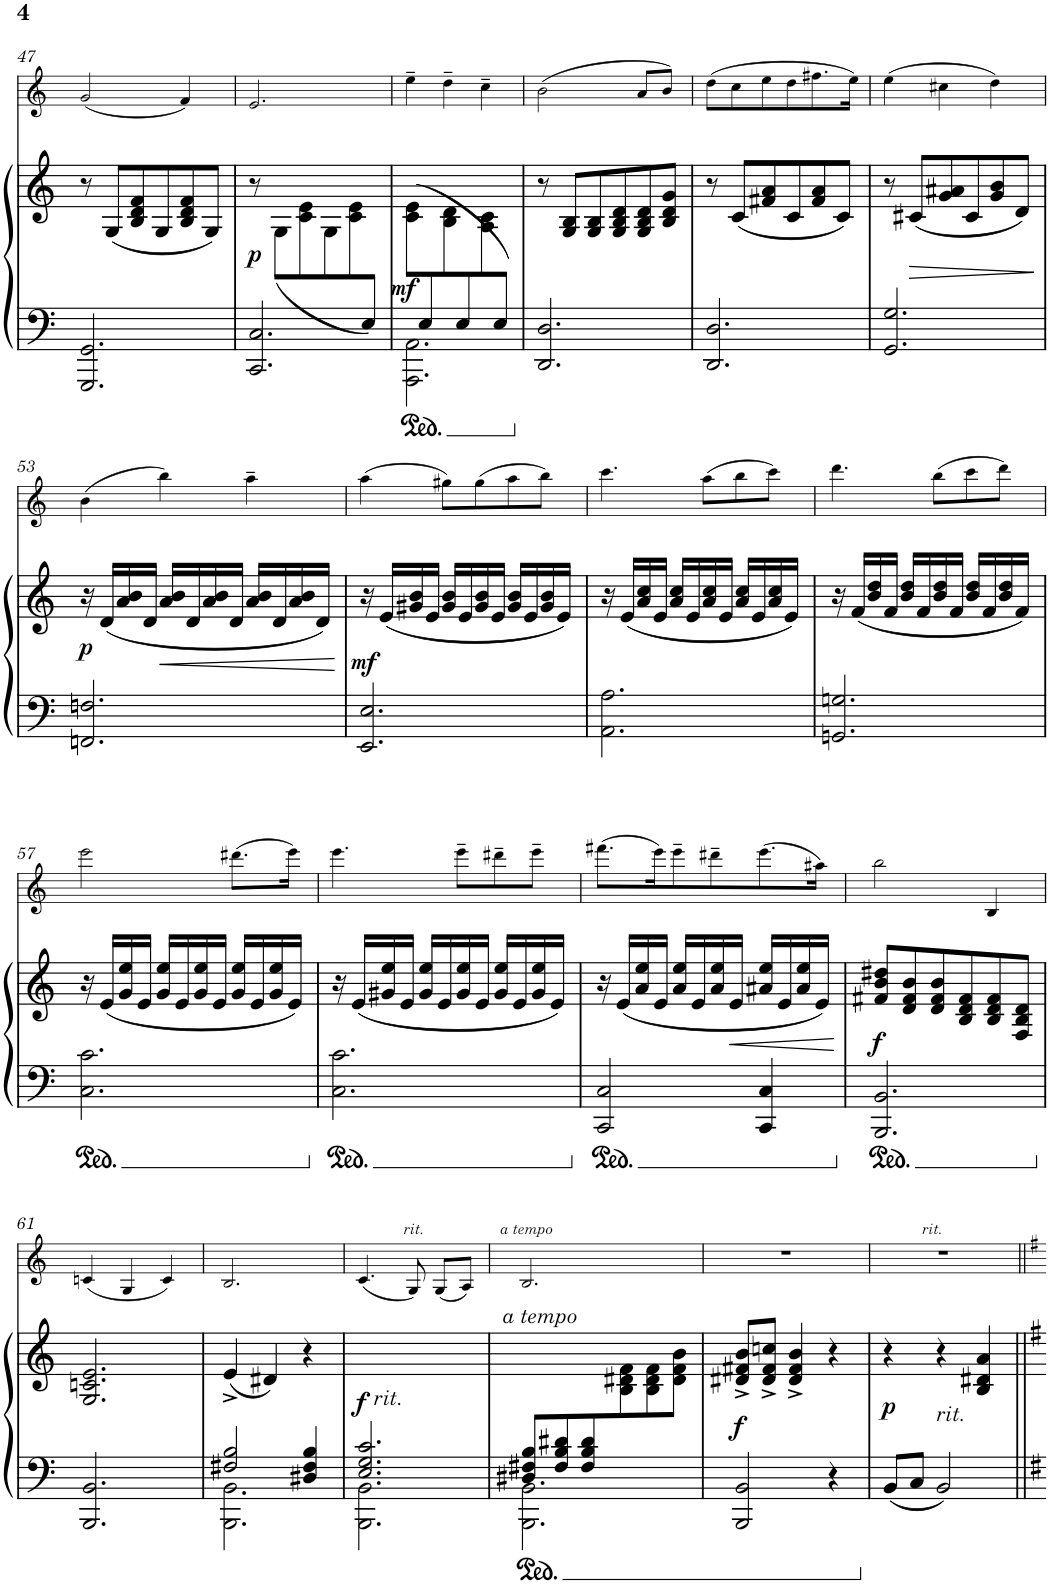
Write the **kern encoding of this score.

**kern	**kern	**dynam	**kern	**dynam
*part2	*part2	*part2	*part1	*part1
*staff3	*staff2	*staff2/3	*staff1	*staff1
*I"Piano	*	*	*I"Violin	*
*I'Pno	*	*	*I'Vln	*
!!LO:PB:g=z
*clefF4	*clefG2	*	*clefG2	*
*k[]	*k[]	*	*k[]	*
*M3/4	*M3/4	*	*M3/4	*
=47	=47	=47	=47	=47
2.GGG/ 2.GG/	8r	.	(2g/	.
.	(8G/L	.	.	.
.	8B/ 8d/ 8f/	.	.	.
.	8G/	.	.	.
.	8B/ 8d/ 8f/	.	4f/)	.
.	8G/J)	.	.	.
=48	=48	=48	=48	=48
*^	*	*	*	*
!	!	!	!LO:DY:b	!	!
8ryy	2.CC/ 2.C/	8r	p	2.e/	.
.	.	(<8G\L	.	.	.
.	.	8c\ 8e\	.	.	.
.	.	8G\	.	.	.
.	.	8c\ 8e\	.	.	.
8E/J)	.	8ryy	.	.	.
=49	=49	=49	=49	=49	=49
!	!	!	!LO:DY:b	!	!
8ryy	2.AAA\ 2.AA\	(8c\ 8e\L	mf	4ee~\	.
8E/	.	8ryy	.	.	.
8ryy	.	8B\ 8d\	.	4dd~\	.
8E/	.	8ryy	.	.	.
8ryy	.	8A\ 8c\	.	4cc~\	.
8E/J)	.	8ryy	.	.	.
*v	*v	*	*	*	*
=50	=50	=50	=50	=50
2.DD/ 2.D/	8r	.	(2b\	.
.	8G/ 8B/L	.	.	.
.	8G/ 8B/	.	.	.
.	8G/ 8B/ 8d/	.	.	.
.	8G/ 8B/ 8d/	.	8a/L	.
.	8B/ 8d/ 8g/J	.	8b/J)	.
=51	=51	=51	=51	=51
2.DD/ 2.D/	8r	.	(8dd\L	.
.	(8c/L	.	8cc\	.
.	8f#X/ 8a/	.	8ee\	.
.	8c/	.	8dd\	.
.	8f#/ 8a/	.	8.ff#X\	.
.	8c/J)	.	.	.
.	.	.	16ee\Jk)	.
=52	=52	=52	=52	=52
2.GG/ 2.G/	8r	.	(4ee\	.
!	!	!LO:HP:b	!	!
.	(8c#X/L	>	.	.
.	8g/ 8a#X/	.	4cc#X\	.
.	8c#/	.	.	.
.	8g/ 8b/	.	4dd\)	.
.	8d/J)	.	.	.
.	.	]	.	.
!!LO:LB:g=z
=53	=53	=53	=53	=53
!	!	!LO:DY:b	!	!
2.FFn/ 2.Fn/	16r	p	(4b\	.
.	(16d/LL	.	.	.
.	16a/ 16b/	.	.	.
.	16d/JJ	.	.	.
!	!	!LO:HP:b	!	!
.	16a/ 16b/LL	<	4bb\)	.
.	16d/	.	.	.
.	16a/ 16b/	.	.	.
.	16d/JJ	.	.	.
.	16a/ 16b/LL	.	4aa~\	.
.	16d/	.	.	.
.	16a/ 16b/	.	.	.
.	16d/JJ)	.	.	.
.	.	[	.	.
=54	=54	=54	=54	=54
!	!	!LO:DY:b	!	!
2.EE/ 2.E/	16r	mf	(4aa\	.
.	(16e/LL	.	.	.
.	16g#X/ 16b/	.	.	.
.	16e/JJ	.	.	.
.	16g#/ 16b/LL	.	8gg#X\L)	.
.	16e/	.	.	.
.	16g#/ 16b/	.	(8gg#\	.
.	16e/JJ	.	.	.
.	16g#/ 16b/LL	.	8aa\	.
.	16e/	.	.	.
.	16g#/ 16b/	.	8bb\J)	.
.	16e/JJ)	.	.	.
=55	=55	=55	=55	=55
2.AA\ 2.A\	16r	.	4.ccc\	.
.	(16e/LL	.	.	.
.	16a/ 16cc/	.	.	.
.	16e/JJ	.	.	.
.	16a/ 16cc/LL	.	.	.
.	16e/	.	.	.
.	16a/ 16cc/	.	(8aa\L	.
.	16e/JJ	.	.	.
.	16a/ 16cc/LL	.	8bb\	.
.	16e/	.	.	.
.	16a/ 16cc/	.	8ccc\J)	.
.	16e/JJ)	.	.	.
=56	=56	=56	=56	=56
2.GGn/ 2.Gn/	16r	.	4.ddd\	.
.	(16f/LL	.	.	.
.	16b/ 16dd/	.	.	.
.	16f/JJ	.	.	.
.	16b/ 16dd/LL	.	.	.
.	16f/	.	.	.
.	16b/ 16dd/	.	(8bb\L	.
.	16f/JJ	.	.	.
.	16b/ 16dd/LL	.	8ccc\	.
.	16f/	.	.	.
.	16b/ 16dd/	.	8ddd\J)	.
.	16f/JJ)	.	.	.
!!LO:LB:g=z
=57	=57	=57	=57	=57
2.C\ 2.c\	16r	.	2eee\	.
.	(16e/LL	.	.	.
.	16g/ 16ee/	.	.	.
.	16e/JJ	.	.	.
.	16g/ 16ee/LL	.	.	.
.	16e/	.	.	.
.	16g/ 16ee/	.	.	.
.	16e/JJ	.	.	.
.	16g/ 16ee/LL	.	(8.ddd#X\L	.
.	16e/	.	.	.
.	16g/ 16ee/	.	.	.
.	16e/JJ)	.	16eee\Jk)	.
=58	=58	=58	=58	=58
2.C\ 2.c\	16r	.	4.eee\	.
.	(16e/LL	.	.	.
.	16g#X/ 16ee/	.	.	.
.	16e/JJ	.	.	.
.	16g#/ 16ee/LL	.	.	.
.	16e/	.	.	.
.	16g#/ 16ee/	.	8eee~\L	.
.	16e/JJ	.	.	.
.	16g#/ 16ee/LL	.	8ddd#X~\	.
.	16e/	.	.	.
.	16g#/ 16ee/	.	8eee~\J	.
.	16e/JJ)	.	.	.
=59	=59	=59	=59	=59
2CC/ 2C/	16r	.	(8.fff#X\L	.
.	(16e/LL	.	.	.
.	16a/ 16ee/	.	.	.
.	16e/JJ	.	16eee\K)	.
.	16a/ 16ee/LL	.	8eee~\	.
.	16e/	.	.	.
.	16a/ 16ee/	.	8ddd#X~\	.
!	!	!LO:HP:b	!	!
.	16e/JJ	<	.	.
4CC/ 4C/	16a#X/ 16ee/LL	.	(8.eee\	.
.	16e/	.	.	.
.	16a#/ 16ee/	.	.	.
.	16e/JJ)	.	16aa#X\Jk)	.
.	.	[	.	.
=60	=60	=60	=60	=60
!	!	!LO:DY:b	!	!
2.BBB/ 2.BB/	8f#X/ 8b/ 8dd#X/L	f	2bb\	.
.	8d/ 8f#/ 8b/	.	.	.
.	8d/ 8f#/ 8b/	.	.	.
.	8B/ 8d/ 8f#/	.	.	.
.	8B/ 8d/ 8f#/	.	4B/	.
.	8F/ 8B/ 8d/J	.	.	.
!!LO:LB:g=z
=61	=61	=61	=61	=61
2.BBB/ 2.BB/	2.G/ 2.cn/ 2.e/	.	(4cn/	.
.	.	.	4G/	.
.	.	.	4c/)	.
=62	=62	=62	=62	=62
*^	*	*	*	*
2F#X/ 2B/	2.BBB\ 2.BB\	(4e^/	.	2.B/	.
.	.	4d#X/)	.	.	.
4D#X/ 4F#/ 4B/	.	4r	.	.	.
=63	=63	=63	=63	=63	=63
!	!	!	!LO:DY:b	!	!
!	!	!	!LO:DY:n=1:b	!	!
2.E/ 2.G/ 2.c/	2.BBB\ 2.BB\	2.ryy	other-dynamics f	(4.c/	.
!	!	!	!	!	!LO:DY:a
.	.	.	.	8G/)	other-dynamics
.	.	.	.	(8G/L	.
.	.	.	.	8A/J)	.
=64	=64	=64	=64	=64	=64
!	!	!	!LO:DY:a	!	!LO:DY:a
8D#X/ 8F#X/ 8B/L	2.BBB\ 2.BB\	4.ryy	other-dynamics	2.B/	other-dynamics
8F#/ 8B/ 8d#X/	.	.	.	.	.
8F#/ 8B/ 8d#/	.	.	.	.	.
4.ryy	.	8B\ 8d#X\ 8f\	.	.	.
.	.	8B\ 8d#\ 8f\	.	.	.
.	.	8d#\ 8f\ 8b\J	.	.	.
*v	*v	*	*	*	*
=65	=65	=65	=65	=65
!	!	!LO:DY:b	!	!
2BBB/ 2BB/	8d#X/^ 8f#X/^ 8b/^L	f	2.r	.
.	8d#/^ 8f#/^ 8ccn/^J	.	.	.
.	4d#/^ 4f#/^ 4b/^	.	.	.
4r	4r	.	.	.
=66	=66	=66	=66	=66
!	!	!LO:DY:b	!	!LO:DY:a
8BB/L	4r	p	2.r	other-dynamics
8C/J	.	.	.	.
!	!LO:TX:b:i:t=rit.	!	!	!
2BB/	4r	.	.	.
.	4B/ 4d#X/ 4a/	.	.	.
=||	=||	=||	=||	=||
*-	*-	*-	*-	*-
